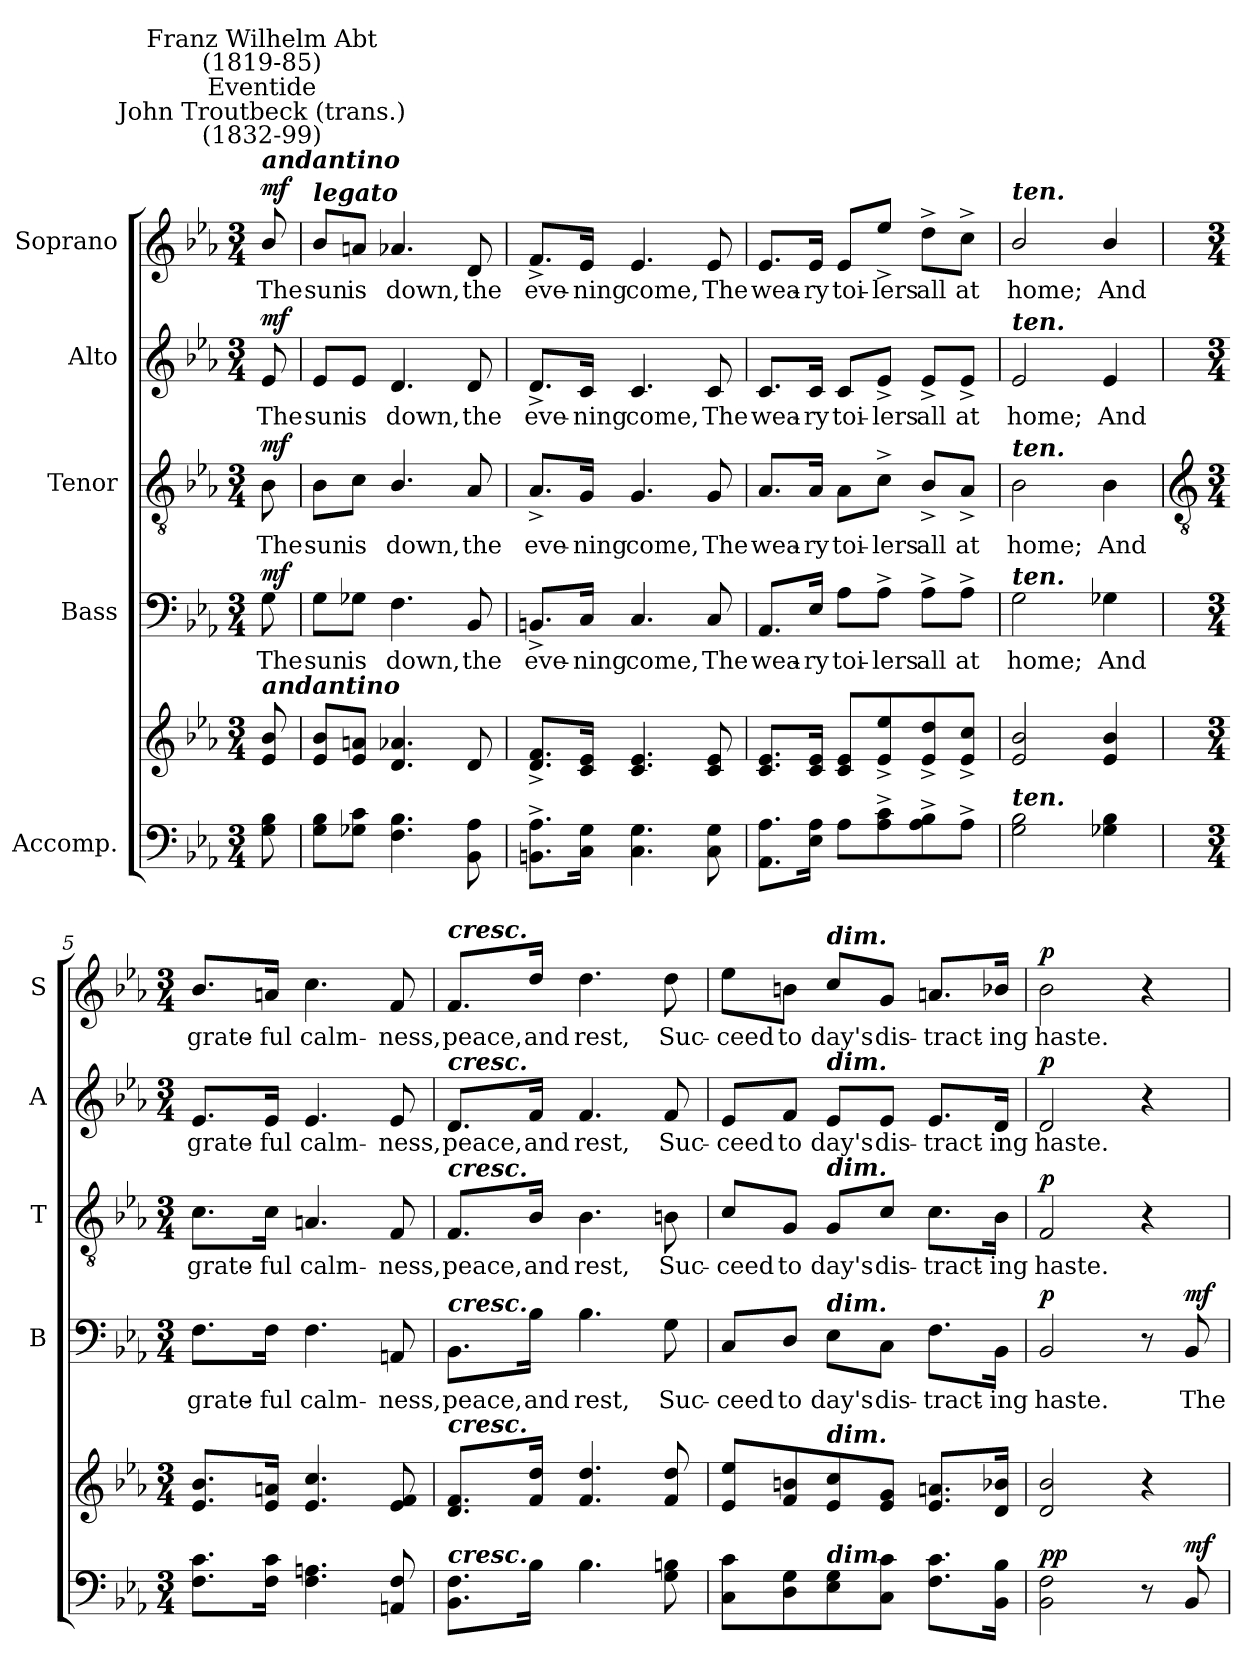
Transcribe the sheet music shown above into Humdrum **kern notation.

**kern	**kern	**dynam	**kern	**text	**dynam	**kern	**text	**dynam	**kern	**text	**dynam	**kern	**text	**dynam
*part5	*part5	*part5	*part4	*part4	*part4	*part3	*part3	*part3	*part2	*part2	*part2	*part1	*part1	*part1
*staff6	*staff5	*staff5/6	*staff4	*staff4	*staff4	*staff3	*staff3	*staff3	*staff2	*staff2	*staff2	*staff1	*staff1	*staff1
*I"Accomp.	*	*	*I"Bass	*	*	*I"Tenor	*	*	*I"Alto	*	*	*I"Soprano	*	*
*	*	*	*I'B	*	*	*I'T	*	*	*I'A	*	*	*I'S	*	*
*clefF4	*clefG2	*	*clefF4	*	*	*clefGv2	*	*	*clefG2	*	*	*clefG2	*	*
*k[b-e-a-]	*k[b-e-a-]	*	*k[b-e-a-]	*	*	*k[b-e-a-]	*	*	*k[b-e-a-]	*	*	*k[b-e-a-]	*	*
*E-:	*E-:	*	*E-:	*	*	*E-:	*	*	*E-:	*	*	*E-:	*	*
*M3/4	*M3/4	*	*M3/4	*	*	*M3/4	*	*	*M3/4	*	*	*M3/4	*	*
*MM69	*MM69	*	*MM69	*	*	*MM69	*	*	*MM69	*	*	*MM69	*	*
=	=	=	=	=	=	=	=	=	=	=	=	=	=	=
!	!	!	!	!	!	!	!	!	!	!	!	!LO:TX:a:Bi:t=andantino	!	!
!	!	!	!	!	!	!	!	!	!	!	!	!LO:TX:a:cj:t=John Troutbeck (trans.)\n(1832-99)	!	!
!	!	!	!	!	!	!	!	!	!	!	!	!LO:TX:a:cj:t=Eventide	!	!
!	!	!	!	!	!	!	!	!	!	!	!	!LO:TX:a:cj:t=Franz Wilhelm Abt\n(1819-85)	!	!
!	!LO:TX:a:Bi:t=andantino	!	!	!	!	!	!	!	!	!	!	!	!	!
!	!	!LO:DY:b=2	!	!LO:LY:b	!	!	!LO:LY:b	!	!	!LO:LY:b	!	!	!LO:LY:b	!
!	!	!LO:DY:n=1:b	!	!	!LO:DY:b	!	!	!LO:DY:b	!	!	!LO:DY:b	!	!	!LO:DY:b
8G 8B-	8e-/ 8b-/	mf mf	8G	The	mf	8B-	The	mf	8e-	The	mf	8b-/	The	mf
=1	=1	=1	=1	=1	=1	=1	=1	=1	=1	=1	=1	=1	=1	=1
!	!	!	!	!	!	!	!	!	!	!	!	!LO:TX:a:Bi:t=legato	!	!
!	!	!	!	!LO:LY:b	!	!	!LO:LY:b	!	!	!LO:LY:b	!	!	!LO:LY:b	!
8G 8B-L	8e-/ 8b-/L	.	8G\L	sun	.	8B-\L	sun	.	8e-/L	sun	.	8b-/L	sun	.
!	!	!	!	!LO:LY:b	!	!	!LO:LY:b	!	!	!LO:LY:b	!	!	!LO:LY:b	!
8G-X 8cJ	8e- 8anJ	.	8G-X\J	is	.	8c\J	is	.	8e-/J	is	.	8an/J	is	.
!	!	!	!	!LO:LY:b	!	!	!LO:LY:b	!	!	!LO:LY:b	!	!	!LO:LY:b	!
4.F 4.B-	4.d 4.a-X	.	4.F	down,	.	4.B-/	down,	.	4.d	down,	.	4.a-X	down,	.
!	!	!	!	!LO:LY:b	!	!	!LO:LY:b	!	!	!LO:LY:b	!	!	!LO:LY:b	!
8BB- 8A-	8d	.	8BB-	the	.	8A-	the	.	8d	the	.	8d	the	.
=2	=2	=2	=2	=2	=2	=2	=2	=2	=2	=2	=2	=2	=2	=2
!	!	!	!	!LO:LY:b	!	!	!LO:LY:b	!	!	!LO:LY:b	!	!	!LO:LY:b	!
8.BBn^ 8.A-^L	8.d^ 8.f^L	.	8.BBn^/L	eve-	.	8.A-^/L	eve-	.	8.d^/L	eve-	.	8.f^/L	eve-	.
!	!	!	!	!LO:LY:b	!	!	!LO:LY:b	!	!	!LO:LY:b	!	!	!LO:LY:b	!
16C 16GJ	16c 16e-J	.	16C/Jk	-ning	.	16G/Jk	-ning	.	16c/Jk	-ning	.	16e-/Jk	-ning	.
!	!	!	!	!LO:LY:b	!	!	!LO:LY:b	!	!	!LO:LY:b	!	!	!LO:LY:b	!
4.C 4.G	4.c 4.e-	.	4.C	come,	.	4.G	come,	.	4.c	come,	.	4.e-	come,	.
!	!	!	!	!LO:LY:b	!	!	!LO:LY:b	!	!	!LO:LY:b	!	!	!LO:LY:b	!
8C 8G	8c 8e-	.	8C	The	.	8G	The	.	8c	The	.	8e-	The	.
=3	=3	=3	=3	=3	=3	=3	=3	=3	=3	=3	=3	=3	=3	=3
!	!	!	!	!LO:LY:b	!	!	!LO:LY:b	!	!	!LO:LY:b	!	!	!LO:LY:b	!
8.AA- 8.A-L	8.c 8.e-L	.	8.AA-/L	wea-	.	8.A-/L	wea-	.	8.c/L	wea-	.	8.e-/L	wea-	.
!	!	!	!	!LO:LY:b	!	!	!LO:LY:b	!	!	!LO:LY:b	!	!	!LO:LY:b	!
16E- 16A-J	16c 16e-J	.	16E-/Jk	-ry	.	16A-/Jk	-ry	.	16c/Jk	-ry	.	16e-/Jk	-ry	.
!	!	!	!	!LO:LY:b	!	!	!LO:LY:b	!	!	!LO:LY:b	!	!	!LO:LY:b	!
8A-L	8c 8e-L	.	8A-\L	toi-	.	8A-\L	toi-	.	8c/L	toi-	.	8e-/L	toi-	.
!	!	!	!	!LO:LY:b	!	!	!LO:LY:b	!	!	!LO:LY:b	!	!	!LO:LY:b	!
8A-^ 8c^	8e-^ 8ee-^	.	8A-^\J	-lers	.	8c^\J	-lers	.	8e-^/J	-lers	.	8ee-^/J	-lers	.
!	!	!	!	!LO:LY:b	!	!	!LO:LY:b	!	!	!LO:LY:b	!	!	!LO:LY:b	!
8A-^ 8B-^	8e-^ 8dd^	.	8A-^\L	all	.	8B-^/L	all	.	8e-^/L	all	.	8dd^\L	all	.
!	!	!	!	!LO:LY:b	!	!	!LO:LY:b	!	!	!LO:LY:b	!	!	!LO:LY:b	!
8A-^J	8e-^ 8cc^J	.	8A-^\J	at	.	8A-^/J	at	.	8e-^/J	at	.	8cc^\J	at	.
=4	=4	=4	=4	=4	=4	=4	=4	=4	=4	=4	=4	=4	=4	=4
!	!	!	!	!	!	!	!	!	!	!	!	!LO:TX:a:Bi:t=ten.	!	!
!	!	!	!	!	!	!	!	!	!LO:TX:a:Bi:t=ten.	!	!	!	!	!
!	!	!	!	!	!	!LO:TX:a:Bi:t=ten.	!	!	!	!	!	!	!	!
!	!	!	!LO:TX:a:Bi:t=ten.	!	!	!	!	!	!	!	!	!	!	!
!LO:TX:a:Bi:t=ten.	!	!	!	!	!	!	!	!	!	!	!	!	!	!
!	!	!	!	!LO:LY:b	!	!	!LO:LY:b	!	!	!LO:LY:b	!	!	!LO:LY:b	!
2G 2B-	2e-/ 2b-/	.	2G	home;	.	2B-	home;	.	2e-	home;	.	2b-/	home;	.
!	!	!	!	!LO:LY:b	!	!	!LO:LY:b	!	!	!LO:LY:b	!	!	!LO:LY:b	!
4G-X 4B-	4e-/ 4b-/	.	4G-X	And	.	4B-	And	.	4e-	And	.	4b-/	And	.
!!LO:LB:g=z
=5	=5	=5	=5	=5	=5	=5	=5	=5	=5	=5	=5	=5	=5	=5
*	*	*	*	*	*	*clefGv2	*	*	*	*	*	*	*	*
*M3/4	*M3/4	*	*M3/4	*	*	*M3/4	*	*	*M3/4	*	*	*M3/4	*	*
!	!	!	!	!LO:LY:b	!	!	!LO:LY:b	!	!	!LO:LY:b	!	!	!LO:LY:b	!
8.F 8.cL	8.e-/ 8.b-/L	.	8.F\L	grate-	.	8.c\L	grate-	.	8.e-/L	grate-	.	8.b-/L	grate-	.
!	!	!	!	!LO:LY:b	!	!	!LO:LY:b	!	!	!LO:LY:b	!	!	!LO:LY:b	!
16F 16cJ	16e- 16anJ	.	16F\Jk	-ful	.	16c\Jk	-ful	.	16e-/Jk	-ful	.	16an/Jk	-ful	.
!	!	!	!	!LO:LY:b	!	!	!LO:LY:b	!	!	!LO:LY:b	!	!	!LO:LY:b	!
4.F 4.An	4.e- 4.cc	.	4.F	calm-	.	4.An	calm-	.	4.e-	calm-	.	4.cc	calm-	.
!	!	!	!	!LO:LY:b	!	!	!LO:LY:b	!	!	!LO:LY:b	!	!	!LO:LY:b	!
8AAn 8F	8e- 8f	.	8AAn	-ness,	.	8F	-ness,	.	8e-	-ness,	.	8f	-ness,	.
=6	=6	=6	=6	=6	=6	=6	=6	=6	=6	=6	=6	=6	=6	=6
!	!	!	!	!	!	!	!	!	!	!	!	!LO:TX:a:Bi:t=cresc.	!	!
!	!	!	!	!	!	!	!	!	!LO:TX:a:Bi:t=cresc.	!	!	!	!	!
!	!	!	!	!	!	!LO:TX:a:Bi:t=cresc.	!	!	!	!	!	!	!	!
!	!	!	!LO:TX:a:Bi:t=cresc.	!	!	!	!	!	!	!	!	!	!	!
!	!LO:TX:a:Bi:t=cresc.	!	!	!	!	!	!	!	!	!	!	!	!	!
!LO:TX:a:Bi:t=cresc.	!	!	!	!	!	!	!	!	!	!	!	!	!	!
!	!	!	!	!LO:LY:b	!	!	!LO:LY:b	!	!	!LO:LY:b	!	!	!LO:LY:b	!
8.BB- 8.FL	8.d 8.fL	.	8.BB-\L	peace,	.	8.F/L	peace,	.	8.d/L	peace,	.	8.f/L	peace,	.
!	!	!	!	!LO:LY:b	!	!	!LO:LY:b	!	!	!LO:LY:b	!	!	!LO:LY:b	!
16B-J	16f 16ddJ	.	16B-\Jk	and	.	16B-/Jk	and	.	16f/Jk	and	.	16dd/Jk	and	.
!	!	!	!	!LO:LY:b	!	!	!LO:LY:b	!	!	!LO:LY:b	!	!	!LO:LY:b	!
4.B-	4.f 4.dd	.	4.B-	rest,	.	4.B-	rest,	.	4.f	rest,	.	4.dd	rest,	.
!	!	!	!	!LO:LY:b	!	!	!LO:LY:b	!	!	!LO:LY:b	!	!	!LO:LY:b	!
8G 8Bn	8f 8dd	.	8G	Suc-	.	8Bn	Suc-	.	8f	Suc-	.	8dd	Suc-	.
=7	=7	=7	=7	=7	=7	=7	=7	=7	=7	=7	=7	=7	=7	=7
!	!	!	!	!LO:LY:b	!	!	!LO:LY:b	!	!	!LO:LY:b	!	!	!LO:LY:b	!
8C 8cL	8e- 8ee-L	.	8C/L	-ceed	.	8c/L	-ceed	.	8e-/L	-ceed	.	8ee-\L	-ceed	.
!	!	!	!	!LO:LY:b	!	!	!LO:LY:b	!	!	!LO:LY:b	!	!	!LO:LY:b	!
8D 8G	8f 8bn	.	8D/J	to	.	8G/J	to	.	8f/J	to	.	8bn\J	to	.
!	!	!	!	!	!	!	!	!	!	!	!	!LO:TX:a:Bi:t=dim.	!	!
!	!	!	!	!	!	!	!	!	!LO:TX:a:Bi:t=dim.	!	!	!	!	!
!	!	!	!	!	!	!LO:TX:a:Bi:t=dim.	!	!	!	!	!	!	!	!
!	!	!	!LO:TX:a:Bi:t=dim.	!	!	!	!	!	!	!	!	!	!	!
!	!LO:TX:a:Bi:t=dim.	!	!	!	!	!	!	!	!	!	!	!	!	!
!LO:TX:a:Bi:t=dim.	!	!	!	!	!	!	!	!	!	!	!	!	!	!
!	!	!	!	!LO:LY:b	!	!	!LO:LY:b	!	!	!LO:LY:b	!	!	!LO:LY:b	!
8E- 8G	8e- 8cc	.	8E-\L	day's	.	8G/L	day's	.	8e-/L	day's	.	8cc/L	day's	.
!	!	!	!	!LO:LY:b	!	!	!LO:LY:b	!	!	!LO:LY:b	!	!	!LO:LY:b	!
8C 8cJ	8e- 8gJ	.	8C\J	dis-	.	8c/J	dis-	.	8e-/J	dis-	.	8g/J	dis-	.
!	!	!	!	!LO:LY:b	!	!	!LO:LY:b	!	!	!LO:LY:b	!	!	!LO:LY:b	!
8.F 8.cL	8.e- 8.anL	.	8.F\L	-tract-	.	8.c\L	-tract-	.	8.e-/L	-tract-	.	8.an/L	-tract-	.
!	!	!	!	!LO:LY:b	!	!	!LO:LY:b	!	!	!LO:LY:b	!	!	!LO:LY:b	!
16BB- 16B-J	16d 16b-XJ	.	16BB-\Jk	-ing	.	16B-\Jk	-ing	.	16d/Jk	-ing	.	16b-X/Jk	-ing	.
=8	=8	=8	=8	=8	=8	=8	=8	=8	=8	=8	=8	=8	=8	=8
!	!	!LO:DY:a=2	!	!LO:LY:b	!	!	!LO:LY:b	!	!	!LO:LY:b	!	!	!LO:LY:b	!
!	!	!LO:DY:n=1:b	!	!	!LO:DY:b	!	!	!LO:DY:b	!	!	!LO:DY:b	!	!	!LO:DY:b
2BB- 2F	2d 2b-	p p	2BB-	haste.	p	2F	haste.	p	2d	haste.	p	2b-	haste.	p
8r	4r	.	8r	.	.	4r	.	.	4r	.	.	4r	.	.
!	!	!LO:DY:n=2:a=2	!	!LO:LY:b	!LO:DY:b	!	!	!	!	!	!	!	!	!
8BB-	.	mf	8BB-	The	mf	.	.	.	.	.	.	.	.	.
=	=	=	=	=	=	=	=	=	=	=	=	=	=	=
*-	*-	*-	*-	*-	*-	*-	*-	*-	*-	*-	*-	*-	*-	*-
